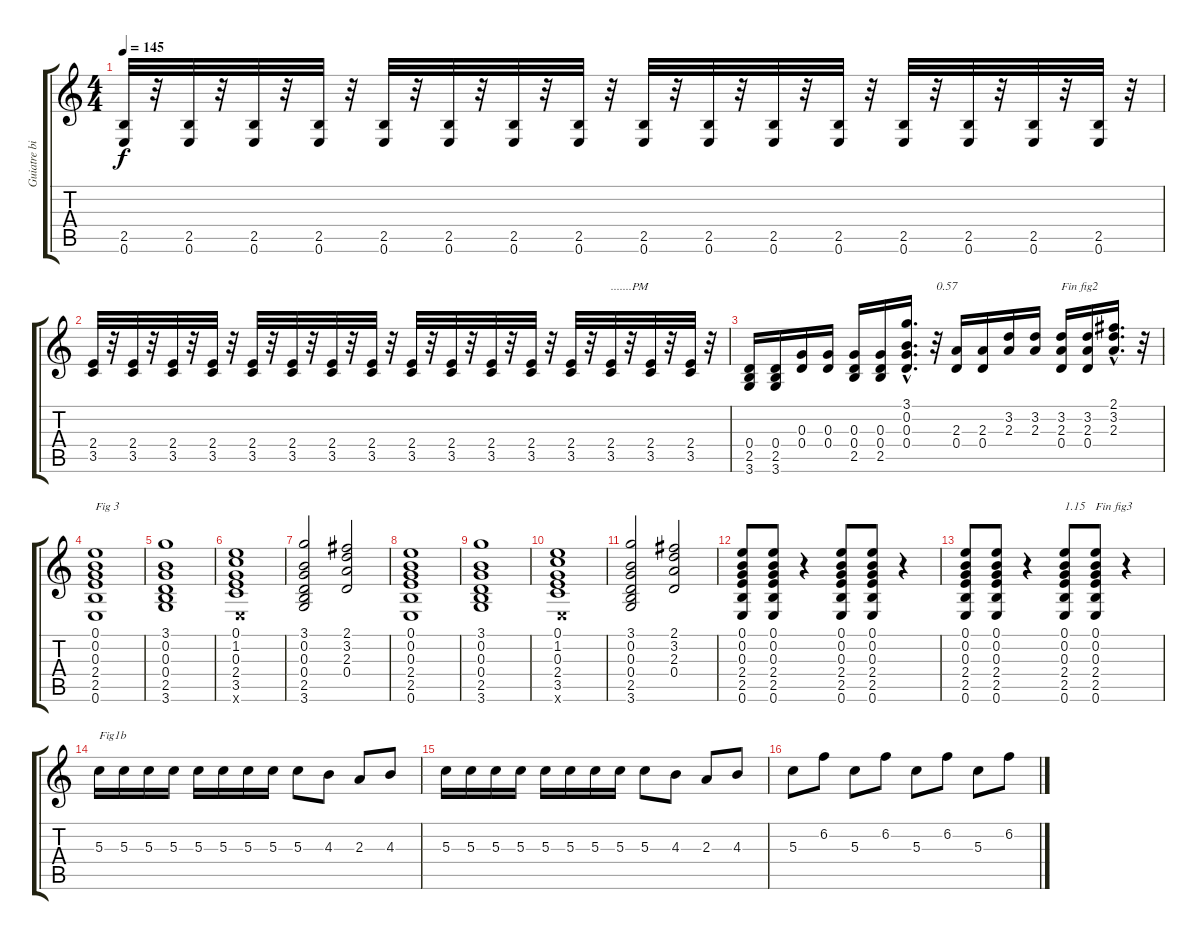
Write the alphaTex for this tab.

\track ("Guiatre bis" "Guiatre bi") {instrument overdrivenguitar}
\staff {score tabs}
\tuning (E4 B3 G3 D3 A2 E2) {hide}
\ts (4 4)
\tempo 145
\clef g2
\ks c
(2.5 0.6).32{dy f} r.32 (2.5 0.6).32 r.32 (2.5 0.6).32 r.32 (2.5 0.6).32 r.32 (2.5 0.6).32 r.32 (2.5 0.6).32 r.32 (2.5 0.6).32 r.32 (2.5 0.6).32 r.32 (2.5 0.6).32 r.32 (2.5 0.6).32 r.32 (2.5 0.6).32 r.32 (2.5 0.6).32 r.32 (2.5 0.6).32 r.32 (2.5 0.6).32 r.32 (2.5 0.6).32 r.32 (2.5 0.6).32 r.32 |
(2.4 3.5).32 r.32 (2.4 3.5).32 r.32 (2.4 3.5).32 r.32 (2.4 3.5).32 r.32 (2.4 3.5).32 r.32 (2.4 3.5).32 r.32 (2.4 3.5).32 r.32 (2.4 3.5).32 r.32 (2.4 3.5).32 r.32 (2.4 3.5).32 r.32 (2.4 3.5).32 r.32 (2.4 3.5).32 r.32 (2.4 3.5).32 r.32 (2.4 3.5).32{txt ".......PM"} r.32 (2.4 3.5).32 r.32 (2.4 3.5).32 r.32 |
(0.4 2.5 3.6).16 (0.4 2.5 3.6).16 (0.3 0.4).16 (0.3 0.4).16 (0.3 0.4 2.5).16 (0.3 0.4 2.5).16 (3.1{hac} 0.2{hac} 0.3{hac} 0.4{hac}).16{d} r.32{txt "0.57"} (2.3 0.4).16 (2.3 0.4).16 (3.2 2.3).16 (3.2 2.3).16 (3.2 2.3 0.4).16{txt "Fin fig2"} (3.2 2.3 0.4).16 (2.1{hac} 3.2{hac} 2.3{hac}).16{d} r.32 |
(0.1 0.2 0.3 2.4 2.5 0.6).1{txt "Fig 3"} |
(3.1 0.2 0.3 0.4 2.5 3.6).1 |
(0.1 1.2 0.3 2.4 3.5 0.6{x}).1 |
(3.1 0.2 0.3 0.4 2.5 3.6).2 (2.1 3.2 2.3 0.4).2 |
(0.1 0.2 0.3 2.4 2.5 0.6).1 |
(3.1 0.2 0.3 0.4 2.5 3.6).1 |
(0.1 1.2 0.3 2.4 3.5 0.6{x}).1 |
(3.1 0.2 0.3 0.4 2.5 3.6).2 (2.1 3.2 2.3 0.4).2 |
(0.1 0.2 0.3 2.4 2.5 0.6).8 (0.1 0.2 0.3 2.4 2.5 0.6).8 r.4 (0.1 0.2 0.3 2.4 2.5 0.6).8 (0.1 0.2 0.3 2.4 2.5 0.6).8 r.4 |
(0.1 0.2 0.3 2.4 2.5 0.6).8 (0.1 0.2 0.3 2.4 2.5 0.6).8 r.4 (0.1 0.2 0.3 2.4 2.5 0.6).8{txt "1.15"} (0.1 0.2 0.3 2.4 2.5 0.6).8{txt "Fin fig3"} r.4 |
5.3.16{txt "Fig1b"} 5.3.16 5.3.16 5.3.16 5.3.16 5.3.16 5.3.16 5.3.16 5.3.8 4.3.8 2.3.8 4.3.8 |
5.3.16 5.3.16 5.3.16 5.3.16 5.3.16 5.3.16 5.3.16 5.3.16 5.3.8 4.3.8 2.3.8 4.3.8 |
5.3.8 6.2.8 5.3.8 6.2.8 5.3.8 6.2.8 5.3.8 6.2.8
